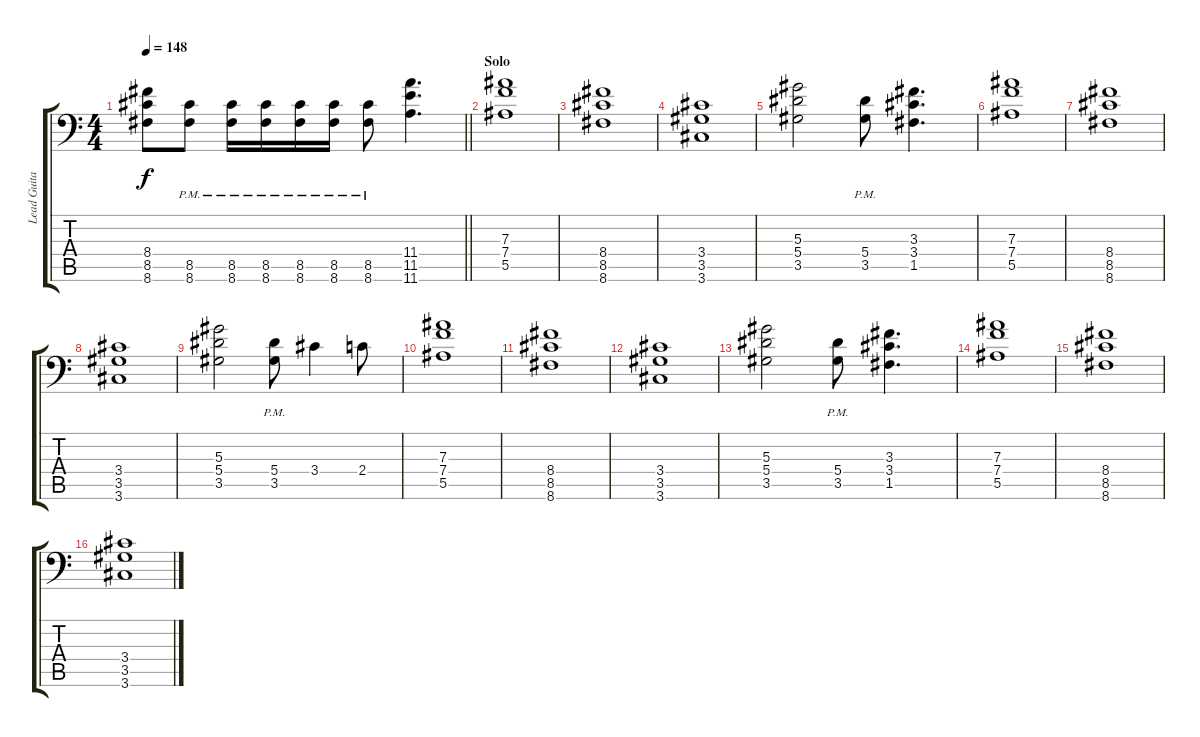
\track ("Lead Guitar" "Lead Guita") {instrument distortionguitar}
\staff {score tabs}
\tuning (C4 G3 Eb3 Bb2 F2 Bb1) {hide}
\ts (4 4)
\tempo 148
\clef f4
\barLineRight lightlight
\ks c
(8.4 8.5 8.6).8{dy f} (8.5{pm} 8.6{pm}).8 (8.5{pm} 8.6{pm}).16 (8.5{pm} 8.6{pm}).16 (8.5{pm} 8.6{pm}).16 (8.5{pm} 8.6{pm}).16 (8.5{pm} 8.6{pm}).8 (11.4 11.5 11.6).4{d} |
\section ("" "Solo")
(7.3 7.4 5.5).1 |
(8.4 8.5 8.6).1 |
(3.4 3.5 3.6).1 |
(5.3 5.4 3.5).2 (5.4{pm} 3.5{pm}).8 (3.3 3.4 1.5).4{d} |
(7.3 7.4 5.5).1 |
(8.4 8.5 8.6).1 |
(3.4 3.5 3.6).1 |
(5.3 5.4 3.5).2 (5.4{pm} 3.5{pm}).8 3.4.4 2.4.8 |
(7.3 7.4 5.5).1 |
(8.4 8.5 8.6).1 |
(3.4 3.5 3.6).1 |
(5.3 5.4 3.5).2 (5.4{pm} 3.5{pm}).8 (3.3 3.4 1.5).4{d} |
(7.3 7.4 5.5).1 |
(8.4 8.5 8.6).1 |
(3.4 3.5 3.6).1
